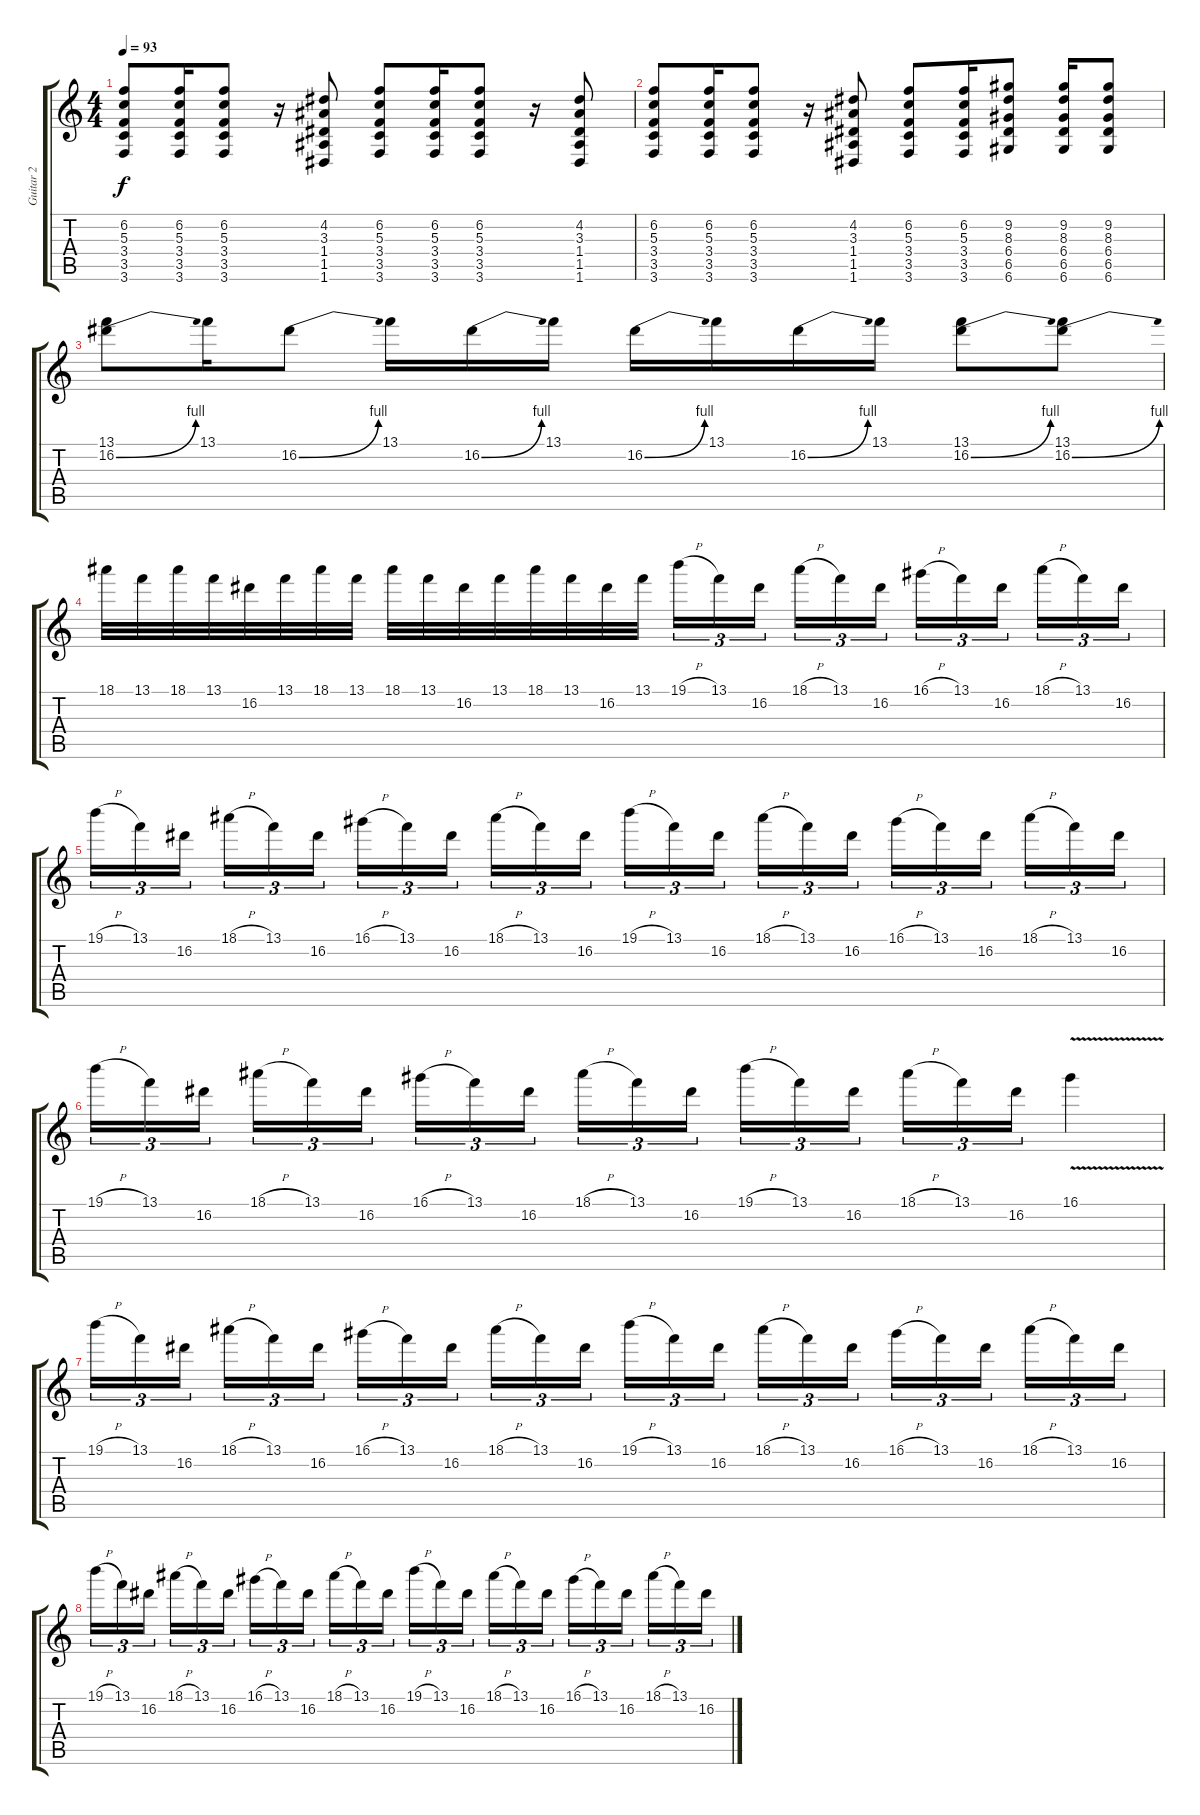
\track ("Guitar 2" "Guitar 2") {instrument distortionguitar}
\staff {score tabs}
\tuning (E4 B3 G3 D3 A2 D2) {hide}
\ts (4 4)
\tempo 93
\clef g2
\ks c
(6.2 5.3 3.4 3.5 3.6).8{dy f volume 10} (6.2 5.3 3.4 3.5 3.6).16 (6.2 5.3 3.4 3.5 3.6).8 r.16 (4.2 3.3 1.4 1.5 1.6).8 (6.2 5.3 3.4 3.5 3.6).8 (6.2 5.3 3.4 3.5 3.6).16 (6.2 5.3 3.4 3.5 3.6).8 r.16 (4.2 3.3 1.4 1.5 1.6).8 |
(6.2 5.3 3.4 3.5 3.6).8 (6.2 5.3 3.4 3.5 3.6).16 (6.2 5.3 3.4 3.5 3.6).8 r.16 (4.2 3.3 1.4 1.5 1.6).8 (6.2 5.3 3.4 3.5 3.6).8 (6.2 5.3 3.4 3.5 3.6).16 (9.2 8.3 6.4 6.5 6.6).8 (9.2 8.3 6.4 6.5 6.6).16 (9.2 8.3 6.4 6.5 6.6).8 |
(13.1 16.2{be (bend 0 0 60 4)}).8{volume 15} 13.1.16 16.2{be (bend 0 0 60 4)}.8 13.1.16 16.2{be (bend 0 0 60 4)}.16 13.1.16 16.2{be (bend 0 0 60 4)}.16 13.1.16 16.2{be (bend 0 0 60 4)}.16 13.1.16 (13.1 16.2{be (bend 0 0 60 4)}).8 (13.1 16.2{be (bend 0 0 60 4)}).8 |
18.1.32 13.1.32 18.1.32 13.1.32 16.2.32 13.1.32 18.1.32 13.1.32 18.1.32 13.1.32 16.2.32 13.1.32 18.1.32 13.1.32 16.2.32 13.1.32 19.1{h}.16{tu (3 2)} 13.1.16{tu (3 2)} 16.2.16{tu (3 2) beam splitsecondary} 18.1{h}.16{tu (3 2)} 13.1.16{tu (3 2)} 16.2.16{tu (3 2)} 16.1{h}.16{tu (3 2)} 13.1.16{tu (3 2)} 16.2.16{tu (3 2) beam splitsecondary} 18.1{h}.16{tu (3 2)} 13.1.16{tu (3 2)} 16.2.16{tu (3 2)} |
19.1{h}.16{tu (3 2)} 13.1.16{tu (3 2)} 16.2.16{tu (3 2) beam splitsecondary} 18.1{h}.16{tu (3 2)} 13.1.16{tu (3 2)} 16.2.16{tu (3 2)} 16.1{h}.16{tu (3 2)} 13.1.16{tu (3 2)} 16.2.16{tu (3 2) beam splitsecondary} 18.1{h}.16{tu (3 2)} 13.1.16{tu (3 2)} 16.2.16{tu (3 2)} 19.1{h}.16{tu (3 2)} 13.1.16{tu (3 2)} 16.2.16{tu (3 2) beam splitsecondary} 18.1{h}.16{tu (3 2)} 13.1.16{tu (3 2)} 16.2.16{tu (3 2)} 16.1{h}.16{tu (3 2)} 13.1.16{tu (3 2)} 16.2.16{tu (3 2) beam splitsecondary} 18.1{h}.16{tu (3 2)} 13.1.16{tu (3 2)} 16.2.16{tu (3 2)} |
19.1{h}.16{tu (3 2)} 13.1.16{tu (3 2)} 16.2.16{tu (3 2) beam splitsecondary} 18.1{h}.16{tu (3 2)} 13.1.16{tu (3 2)} 16.2.16{tu (3 2)} 16.1{h}.16{tu (3 2)} 13.1.16{tu (3 2)} 16.2.16{tu (3 2) beam splitsecondary} 18.1{h}.16{tu (3 2)} 13.1.16{tu (3 2)} 16.2.16{tu (3 2)} 19.1{h}.16{tu (3 2)} 13.1.16{tu (3 2)} 16.2.16{tu (3 2) beam splitsecondary} 18.1{h}.16{tu (3 2)} 13.1.16{tu (3 2)} 16.2.16{tu (3 2)} 16.1{v}.4 |
19.1{h}.16{tu (3 2)} 13.1.16{tu (3 2)} 16.2.16{tu (3 2) beam splitsecondary} 18.1{h}.16{tu (3 2)} 13.1.16{tu (3 2)} 16.2.16{tu (3 2)} 16.1{h}.16{tu (3 2)} 13.1.16{tu (3 2)} 16.2.16{tu (3 2) beam splitsecondary} 18.1{h}.16{tu (3 2)} 13.1.16{tu (3 2)} 16.2.16{tu (3 2)} 19.1{h}.16{tu (3 2)} 13.1.16{tu (3 2)} 16.2.16{tu (3 2) beam splitsecondary} 18.1{h}.16{tu (3 2)} 13.1.16{tu (3 2)} 16.2.16{tu (3 2)} 16.1{h}.16{tu (3 2)} 13.1.16{tu (3 2)} 16.2.16{tu (3 2) beam splitsecondary} 18.1{h}.16{tu (3 2)} 13.1.16{tu (3 2)} 16.2.16{tu (3 2)} |
19.1{h}.16{tu (3 2)} 13.1.16{tu (3 2)} 16.2.16{tu (3 2) beam splitsecondary} 18.1{h}.16{tu (3 2)} 13.1.16{tu (3 2)} 16.2.16{tu (3 2)} 16.1{h}.16{tu (3 2)} 13.1.16{tu (3 2)} 16.2.16{tu (3 2) beam splitsecondary} 18.1{h}.16{tu (3 2)} 13.1.16{tu (3 2)} 16.2.16{tu (3 2)} 19.1{h}.16{tu (3 2)} 13.1.16{tu (3 2)} 16.2.16{tu (3 2) beam splitsecondary} 18.1{h}.16{tu (3 2)} 13.1.16{tu (3 2)} 16.2.16{tu (3 2)} 16.1{h}.16{tu (3 2)} 13.1.16{tu (3 2)} 16.2.16{tu (3 2) beam splitsecondary} 18.1{h}.16{tu (3 2)} 13.1.16{tu (3 2)} 16.2.16{tu (3 2)}
